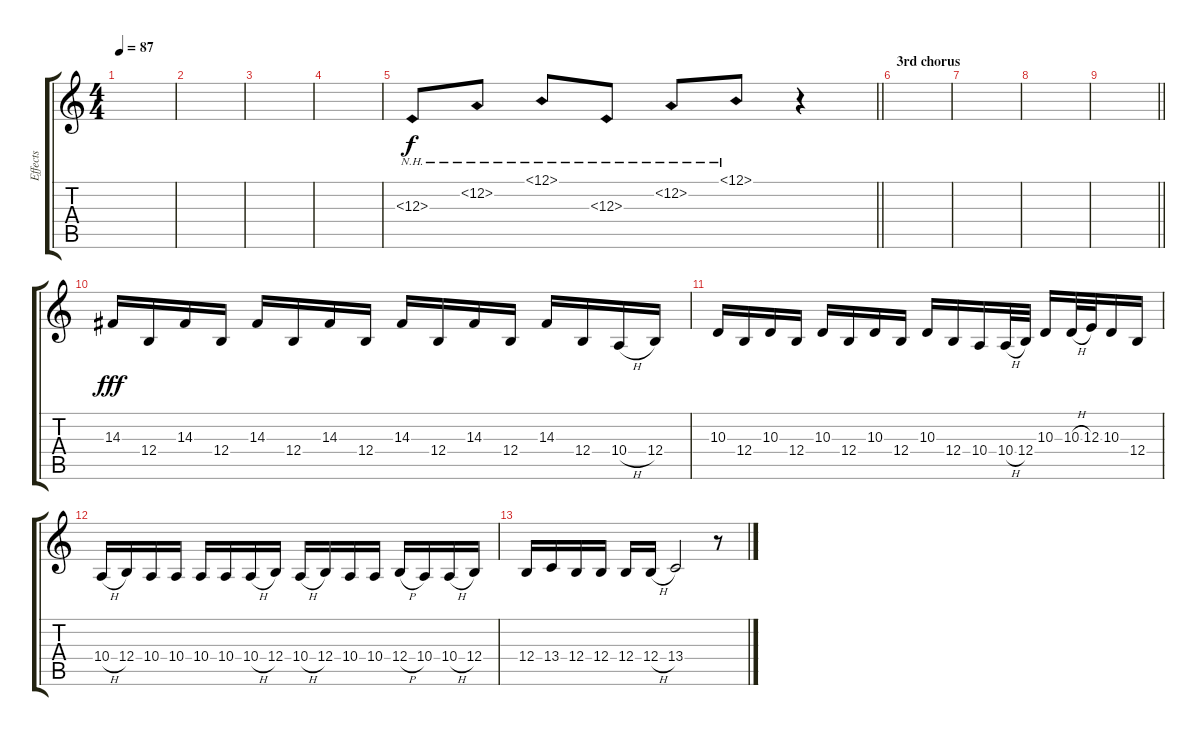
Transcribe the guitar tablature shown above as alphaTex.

\track ("Effects" "Effects") {instrument fx6goblins}
\staff {score tabs}
\tuning (B3 A3 E3 B2 Gb2 B1) {hide}
\ts (4 4)
\tempo 87
\clef g2
\ks c
|
|
|
|
\barLineRight lightlight
12.3{nh}.8{dy f} 12.2{nh}.8 12.1{nh}.8 12.3{nh}.8 12.2{nh}.8 12.1{nh}.8 r.4 |
\section ("" "3rd chorus")
|
|
|
\barLineRight lightlight
|
14.3.16{dy fff} 12.4.16 14.3.16 12.4.16 14.3.16 12.4.16 14.3.16 12.4.16 14.3.16 12.4.16 14.3.16 12.4.16 14.3.16 12.4.16 10.4{h}.16 12.4.16 |
10.3.16 12.4.16 10.3.16 12.4.16 10.3.16 12.4.16 10.3.16 12.4.16 10.3.16 12.4.16 10.4.16 10.4{h}.32 12.4.32 10.3.16 10.3{h}.32 12.3.32 10.3.16 12.4.16 |
10.4{h}.16 12.4.16 10.4.16 10.4.16 10.4.16 10.4.16 10.4{h}.16 12.4.16 10.4{h}.16 12.4.16 10.4.16 10.4.16 12.4{h}.16 10.4.16 10.4{h}.16 12.4.16 |
12.4.16 13.4.16 12.4.16 12.4.16 12.4.16 12.4{h}.16 13.4.2 r.8
